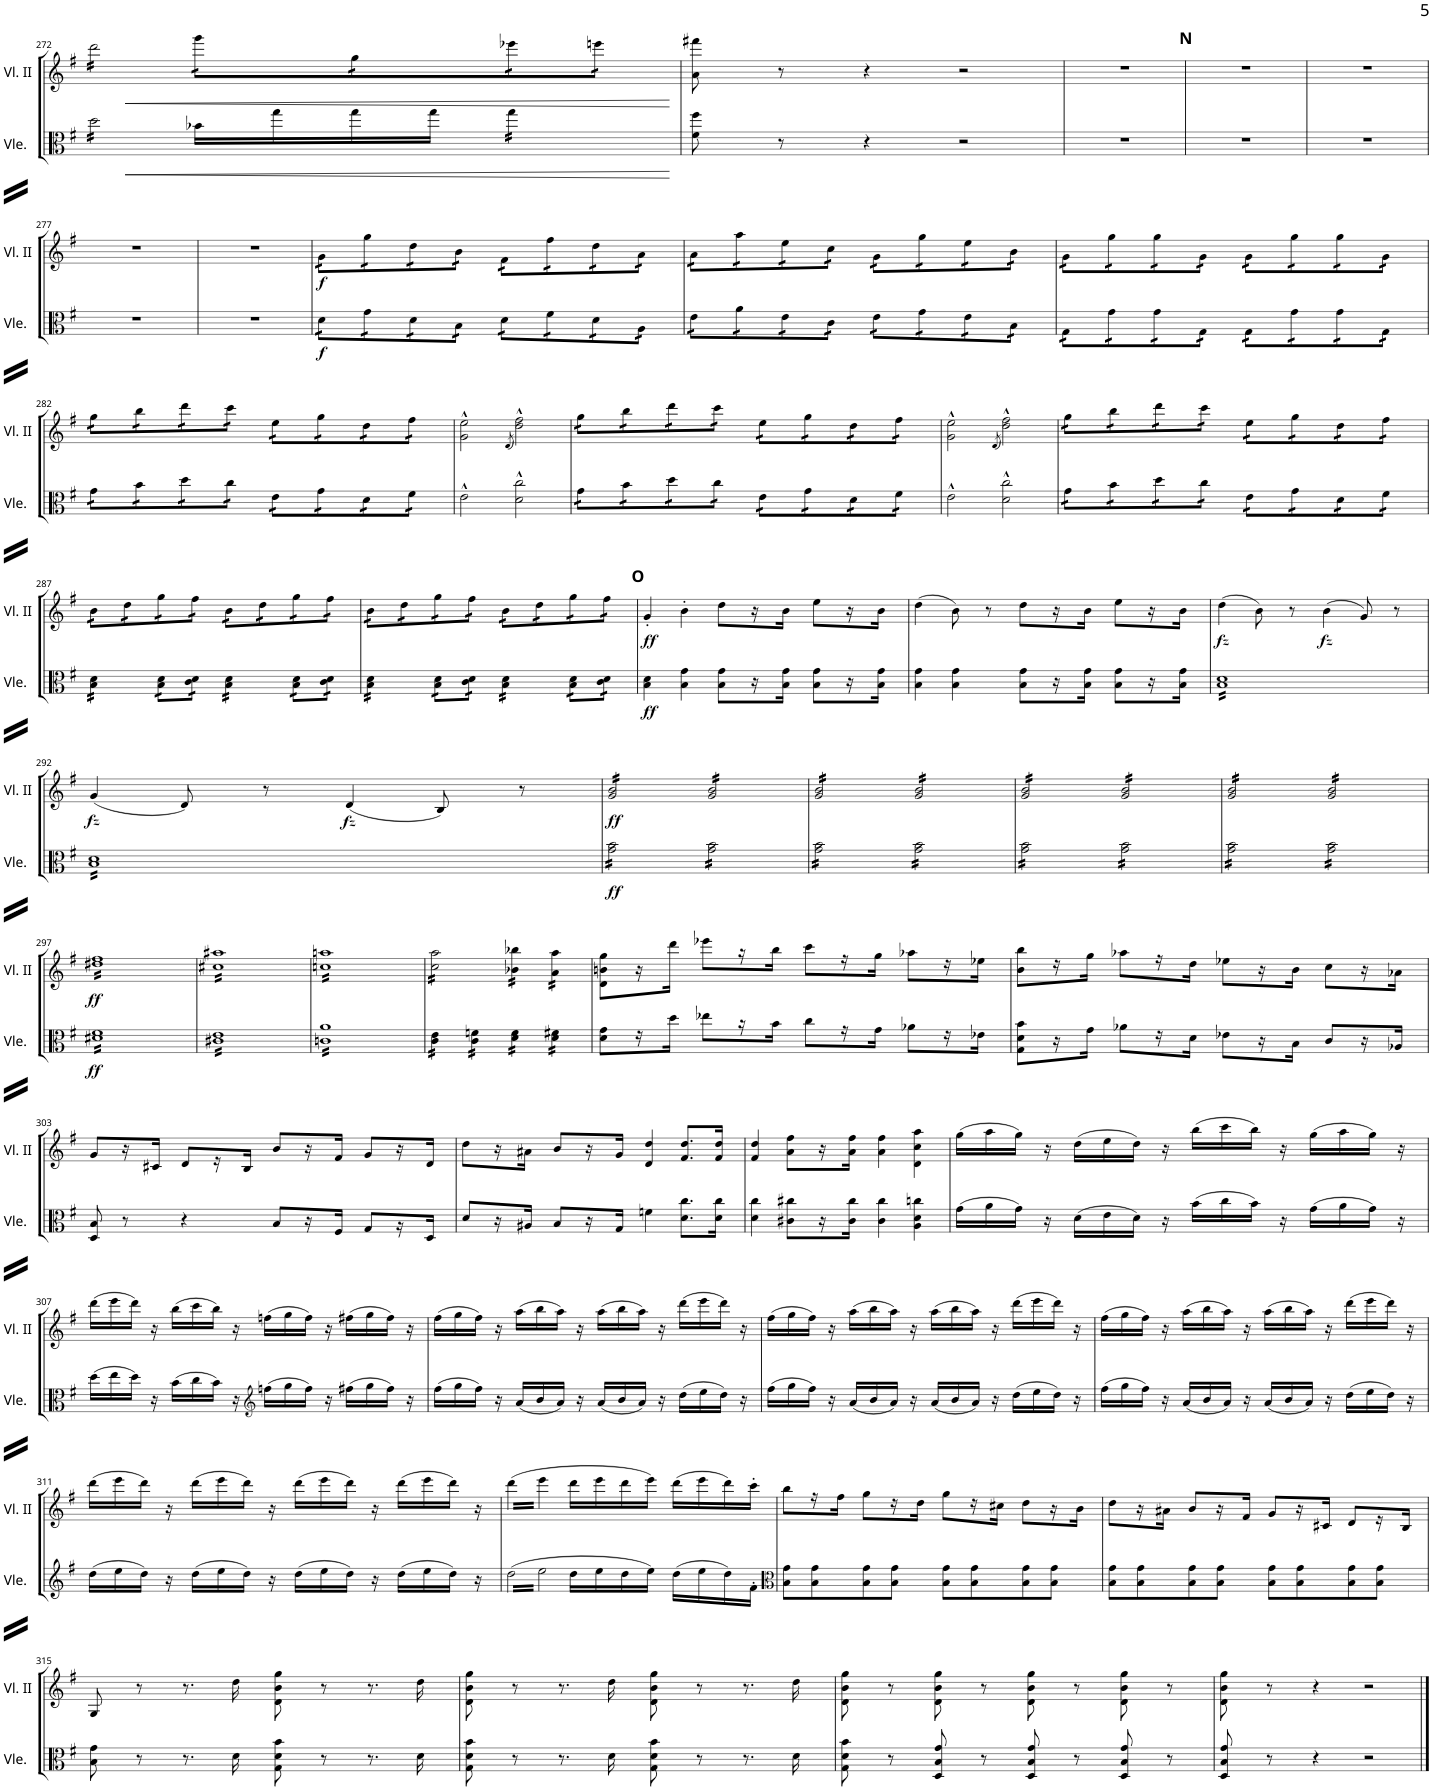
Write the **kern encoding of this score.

**kern	**dynam	**kern	**dynam
*part2	*part2	*part1	*part1
*staff2	*staff2	*staff1	*staff1
*I"Viole	*	*I"Violini II	*
*I'Vle.	*	*I'Vl. II	*
!!LO:PB:g=z
*clefC3	*	*clefG2	*
*k[f#]	*	*k[f#]	*
*M4/4	*	*M4/4	*
*met(c)	*	*met(c)	*
=272	=272	=272	=272
!	!LO:HP:b	!	!LO:HP:b
*tremolo	*	*	*
*	*	*tremolo	*
16dd\LL	<	16ddd\LL	<
16dd\	.	16ddd\	.
16dd\	.	16ddd\	.
16dd\	.	16ddd\	.
16dd\	.	16ddd\	.
16dd\	.	16ddd\	.
16dd\	.	16ddd\	.
16dd\JJ	.	16ddd\JJ	.
*Xtremolo	*	*	*
16b-X\LL	.	16ggg\LL	.
16gg\	.	16ggg\	.
16gg\	.	16gg\	.
16gg\JJ	.	16gg\	.
*tremolo	*	*	*
16gg\LL	.	16eee-X\	.
16gg\	.	16eee-X\	.
16gg\	.	16eeen\	.
16gg\JJ	.	16eeen\JJ	.
*	*	*Xtremolo	*
*Xtremolo	*	*	*
.	[	.	[
=273	=273	=273	=273
8f#\ 8ff#\	.	8a\ 8fff#X\	.
8r	.	8r	.
4r	.	4r	.
2r	.	2r	.
=274	=274	=274	=274
1r	.	1r	.
=275	=275	=275	=275
1r	.	1r	.
=276	=276	=276	=276
1r	.	1r	.
!!LO:LB:g=z
=277	=277	=277	=277
1r	.	1r	.
=278	=278	=278	=278
1r	.	1r	.
=279	=279	=279	=279
!	!LO:DY:b	!	!LO:DY:b
*tremolo	*	*	*
*	*	*tremolo	*
16d\LL	f	16g\LL	f
16d\	.	16g\	.
16g\	.	16gg\	.
16g\	.	16gg\	.
16d\	.	16dd\	.
16d\	.	16dd\	.
16B\	.	16b\	.
16B\JJ	.	16b\JJ	.
16d\LL	.	16f#\LL	.
16d\	.	16f#\	.
16f#\	.	16ff#\	.
16f#\	.	16ff#\	.
16d\	.	16dd\	.
16d\	.	16dd\	.
16A\	.	16a\	.
16A\JJ	.	16a\JJ	.
=280	=280	=280	=280
16e\LL	.	16a\LL	.
16e\	.	16a\	.
16a\	.	16aa\	.
16a\	.	16aa\	.
16e\	.	16ee\	.
16e\	.	16ee\	.
16c\	.	16cc\	.
16c\JJ	.	16cc\JJ	.
16e\LL	.	16g\LL	.
16e\	.	16g\	.
16g\	.	16gg\	.
16g\	.	16gg\	.
16e\	.	16ee\	.
16e\	.	16ee\	.
16B\	.	16b\	.
16B\JJ	.	16b\JJ	.
=281	=281	=281	=281
16G\LL	.	16g\LL	.
16G\	.	16g\	.
16g\	.	16gg\	.
16g\	.	16gg\	.
16g\	.	16gg\	.
16g\	.	16gg\	.
16G\	.	16g\	.
16G\JJ	.	16g\JJ	.
16G\LL	.	16g\LL	.
16G\	.	16g\	.
16g\	.	16gg\	.
16g\	.	16gg\	.
16g\	.	16gg\	.
16g\	.	16gg\	.
16G\	.	16g\	.
16G\JJ	.	16g\JJ	.
!!LO:LB:g=z
=282	=282	=282	=282
16g\LL	.	16gg\LL	.
16g\	.	16gg\	.
16b\	.	16bb\	.
16b\	.	16bb\	.
16dd\	.	16ddd\	.
16dd\	.	16ddd\	.
16cc\	.	16ccc\	.
16cc\JJ	.	16ccc\JJ	.
16e\LL	.	16ee\LL	.
16e\	.	16ee\	.
16g\	.	16gg\	.
16g\	.	16gg\	.
16d\	.	16dd\	.
16d\	.	16dd\	.
16f#\	.	16ff#\	.
16f#\JJ	.	16ff#\JJ	.
*	*	*Xtremolo	*
*Xtremolo	*	*	*
=283	=283	=283	=283
2e^^\	.	2g\^^ 2ee\^^	.
.	.	(8qd/	.
2d\^^ 2cc\^^	.	2dd\^^ 2ff#\^^)	.
=284	=284	=284	=284
*tremolo	*	*	*
*	*	*tremolo	*
16g\LL	.	16gg\LL	.
16g\	.	16gg\	.
16b\	.	16bb\	.
16b\	.	16bb\	.
16dd\	.	16ddd\	.
16dd\	.	16ddd\	.
16cc\	.	16ccc\	.
16cc\JJ	.	16ccc\JJ	.
16e\LL	.	16ee\LL	.
16e\	.	16ee\	.
16g\	.	16gg\	.
16g\	.	16gg\	.
16d\	.	16dd\	.
16d\	.	16dd\	.
16f#\	.	16ff#\	.
16f#\JJ	.	16ff#\JJ	.
*	*	*Xtremolo	*
*Xtremolo	*	*	*
=285	=285	=285	=285
2e^^\	.	2g\^^ 2ee\^^	.
.	.	(8qd/	.
2d\^^ 2cc\^^	.	2dd\^^ 2ff#\^^)	.
=286	=286	=286	=286
*tremolo	*	*	*
*	*	*tremolo	*
16g\LL	.	16gg\LL	.
16g\	.	16gg\	.
16b\	.	16bb\	.
16b\	.	16bb\	.
16dd\	.	16ddd\	.
16dd\	.	16ddd\	.
16cc\	.	16ccc\	.
16cc\JJ	.	16ccc\JJ	.
16e\LL	.	16ee\LL	.
16e\	.	16ee\	.
16g\	.	16gg\	.
16g\	.	16gg\	.
16d\	.	16dd\	.
16d\	.	16dd\	.
16f#\	.	16ff#\	.
16f#\JJ	.	16ff#\JJ	.
!!LO:LB:g=z
=287	=287	=287	=287
16B\ 16d\LL	.	16b\LL	.
16B\ 16d\	.	16b\	.
16B\ 16d\	.	16dd\	.
16B\ 16d\JJ	.	16dd\	.
16B\ 16d\LL	.	16gg\	.
16B\ 16d\	.	16gg\	.
16c\ 16d\	.	16ff#\	.
16c\ 16d\JJ	.	16ff#\JJ	.
16B\ 16d\LL	.	16b\LL	.
16B\ 16d\	.	16b\	.
16B\ 16d\	.	16dd\	.
16B\ 16d\JJ	.	16dd\	.
16B\ 16d\LL	.	16gg\	.
16B\ 16d\	.	16gg\	.
16c\ 16d\	.	16ff#\	.
16c\ 16d\JJ	.	16ff#\JJ	.
=288	=288	=288	=288
16B\ 16d\LL	.	16b\LL	.
16B\ 16d\	.	16b\	.
16B\ 16d\	.	16dd\	.
16B\ 16d\JJ	.	16dd\	.
16B\ 16d\LL	.	16gg\	.
16B\ 16d\	.	16gg\	.
16c\ 16d\	.	16ff#\	.
16c\ 16d\JJ	.	16ff#\JJ	.
16B\ 16d\LL	.	16b\LL	.
16B\ 16d\	.	16b\	.
16B\ 16d\	.	16dd\	.
16B\ 16d\JJ	.	16dd\	.
16B\ 16d\LL	.	16gg\	.
16B\ 16d\	.	16gg\	.
16c\ 16d\	.	16ff#\	.
16c\ 16d\JJ	.	16ff#\JJ	.
*	*	*Xtremolo	*
*Xtremolo	*	*	*
=289	=289	=289	=289
!	!LO:DY:b	!	!LO:DY:b
4B\ 4d\	ff	4g'/	ff
4B\ 4g\	.	4b'\	.
8B\ 8g\L	.	8dd\L	.
16r	.	16r	.
16B\ 16g\JJ	.	16b\JJ	.
8B\ 8g\L	.	8ee\L	.
16r	.	16r	.
16B\ 16g\JJ	.	16b\JJ	.
=290	=290	=290	=290
4B\ 4g\	.	(4dd\	.
4B\ 4g\	.	8b\)	.
.	.	8r	.
8B\ 8g\L	.	8dd\L	.
16r	.	16r	.
16B\ 16g\JJ	.	16b\JJ	.
8B\ 8g\L	.	8ee\L	.
16r	.	16r	.
16B\ 16g\JJ	.	16b\JJ	.
=291	=291	=291	=291
!	!	!	!LO:DY:b
*tremolo	*	*	*
16B 16dLL	.	(4dd\	fz
16B 16d	.	.	.
16B 16d	.	.	.
16B 16d	.	.	.
16B 16d	.	8b\)	.
16B 16d	.	.	.
16B 16d	.	8r	.
16B 16d	.	.	.
!	!	!	!LO:DY:b
16B 16d	.	(4b\	fz
16B 16d	.	.	.
16B 16d	.	.	.
16B 16d	.	.	.
16B 16d	.	8g/)	.
16B 16d	.	.	.
16B 16d	.	8r	.
16B 16dJJ	.	.	.
!!LO:LB:g=z
=292	=292	=292	=292
!	!	!	!LO:DY:b
16B 16dLL	.	(4g/	fz
16B 16d	.	.	.
16B 16d	.	.	.
16B 16d	.	.	.
16B 16d	.	8d/)	.
16B 16d	.	.	.
16B 16d	.	8r	.
16B 16d	.	.	.
!	!	!	!LO:DY:b
16B 16d	.	(4d/	fz
16B 16d	.	.	.
16B 16d	.	.	.
16B 16d	.	.	.
16B 16d	.	8B/)	.
16B 16d	.	.	.
16B 16d	.	8r	.
16B 16dJJ	.	.	.
=293	=293	=293	=293
!	!LO:DY:b	!	!LO:DY:b
*	*	*tremolo	*
16g\ 16b\LL	ff	16g/ 16b/LL	ff
16g\ 16b\	.	16g/ 16b/	.
16g\ 16b\	.	16g/ 16b/	.
16g\ 16b\	.	16g/ 16b/	.
16g\ 16b\	.	16g/ 16b/	.
16g\ 16b\	.	16g/ 16b/	.
16g\ 16b\	.	16g/ 16b/	.
16g\ 16b\JJ	.	16g/ 16b/JJ	.
16g\ 16b\LL	.	16g/ 16b/LL	.
16g\ 16b\	.	16g/ 16b/	.
16g\ 16b\	.	16g/ 16b/	.
16g\ 16b\	.	16g/ 16b/	.
16g\ 16b\	.	16g/ 16b/	.
16g\ 16b\	.	16g/ 16b/	.
16g\ 16b\	.	16g/ 16b/	.
16g\ 16b\JJ	.	16g/ 16b/JJ	.
=294	=294	=294	=294
16g\ 16b\LL	.	16g/ 16b/LL	.
16g\ 16b\	.	16g/ 16b/	.
16g\ 16b\	.	16g/ 16b/	.
16g\ 16b\	.	16g/ 16b/	.
16g\ 16b\	.	16g/ 16b/	.
16g\ 16b\	.	16g/ 16b/	.
16g\ 16b\	.	16g/ 16b/	.
16g\ 16b\JJ	.	16g/ 16b/JJ	.
16g\ 16b\LL	.	16g/ 16b/LL	.
16g\ 16b\	.	16g/ 16b/	.
16g\ 16b\	.	16g/ 16b/	.
16g\ 16b\	.	16g/ 16b/	.
16g\ 16b\	.	16g/ 16b/	.
16g\ 16b\	.	16g/ 16b/	.
16g\ 16b\	.	16g/ 16b/	.
16g\ 16b\JJ	.	16g/ 16b/JJ	.
=295	=295	=295	=295
16g\ 16b\LL	.	16g/ 16b/LL	.
16g\ 16b\	.	16g/ 16b/	.
16g\ 16b\	.	16g/ 16b/	.
16g\ 16b\	.	16g/ 16b/	.
16g\ 16b\	.	16g/ 16b/	.
16g\ 16b\	.	16g/ 16b/	.
16g\ 16b\	.	16g/ 16b/	.
16g\ 16b\JJ	.	16g/ 16b/JJ	.
16g\ 16b\LL	.	16g/ 16b/LL	.
16g\ 16b\	.	16g/ 16b/	.
16g\ 16b\	.	16g/ 16b/	.
16g\ 16b\	.	16g/ 16b/	.
16g\ 16b\	.	16g/ 16b/	.
16g\ 16b\	.	16g/ 16b/	.
16g\ 16b\	.	16g/ 16b/	.
16g\ 16b\JJ	.	16g/ 16b/JJ	.
=296	=296	=296	=296
16g\ 16b\LL	.	16g/ 16b/LL	.
16g\ 16b\	.	16g/ 16b/	.
16g\ 16b\	.	16g/ 16b/	.
16g\ 16b\	.	16g/ 16b/	.
16g\ 16b\	.	16g/ 16b/	.
16g\ 16b\	.	16g/ 16b/	.
16g\ 16b\	.	16g/ 16b/	.
16g\ 16b\JJ	.	16g/ 16b/JJ	.
16g\ 16b\LL	.	16g/ 16b/LL	.
16g\ 16b\	.	16g/ 16b/	.
16g\ 16b\	.	16g/ 16b/	.
16g\ 16b\	.	16g/ 16b/	.
16g\ 16b\	.	16g/ 16b/	.
16g\ 16b\	.	16g/ 16b/	.
16g\ 16b\	.	16g/ 16b/	.
16g\ 16b\JJ	.	16g/ 16b/JJ	.
!!LO:LB:g=z
=297	=297	=297	=297
!	!LO:DY:b	!	!LO:DY:b
16d#X 16f#LL	ff	16dd#X 16ff#LL	ff
16d#X 16f#	.	16dd#X 16ff#	.
16d#X 16f#	.	16dd#X 16ff#	.
16d#X 16f#	.	16dd#X 16ff#	.
16d#X 16f#	.	16dd#X 16ff#	.
16d#X 16f#	.	16dd#X 16ff#	.
16d#X 16f#	.	16dd#X 16ff#	.
16d#X 16f#	.	16dd#X 16ff#	.
16d#X 16f#	.	16dd#X 16ff#	.
16d#X 16f#	.	16dd#X 16ff#	.
16d#X 16f#	.	16dd#X 16ff#	.
16d#X 16f#	.	16dd#X 16ff#	.
16d#X 16f#	.	16dd#X 16ff#	.
16d#X 16f#	.	16dd#X 16ff#	.
16d#X 16f#	.	16dd#X 16ff#	.
16d#X 16f#JJ	.	16dd#X 16ff#JJ	.
=298	=298	=298	=298
16c#X 16eLL	.	16cc#X 16aa#XLL	.
16c#X 16e	.	16cc#X 16aa#X	.
16c#X 16e	.	16cc#X 16aa#X	.
16c#X 16e	.	16cc#X 16aa#X	.
16c#X 16e	.	16cc#X 16aa#X	.
16c#X 16e	.	16cc#X 16aa#X	.
16c#X 16e	.	16cc#X 16aa#X	.
16c#X 16e	.	16cc#X 16aa#X	.
16c#X 16e	.	16cc#X 16aa#X	.
16c#X 16e	.	16cc#X 16aa#X	.
16c#X 16e	.	16cc#X 16aa#X	.
16c#X 16e	.	16cc#X 16aa#X	.
16c#X 16e	.	16cc#X 16aa#X	.
16c#X 16e	.	16cc#X 16aa#X	.
16c#X 16e	.	16cc#X 16aa#X	.
16c#X 16eJJ	.	16cc#X 16aa#XJJ	.
=299	=299	=299	=299
16cn 16aLL	.	16ccn 16aanLL	.
16cn 16a	.	16ccn 16aan	.
16cn 16a	.	16ccn 16aan	.
16cn 16a	.	16ccn 16aan	.
16cn 16a	.	16ccn 16aan	.
16cn 16a	.	16ccn 16aan	.
16cn 16a	.	16ccn 16aan	.
16cn 16a	.	16ccn 16aan	.
16cn 16a	.	16ccn 16aan	.
16cn 16a	.	16ccn 16aan	.
16cn 16a	.	16ccn 16aan	.
16cn 16a	.	16ccn 16aan	.
16cn 16a	.	16ccn 16aan	.
16cn 16a	.	16ccn 16aan	.
16cn 16a	.	16ccn 16aan	.
16cn 16aJJ	.	16ccn 16aanJJ	.
=300	=300	=300	=300
16c\ 16e\LL	.	16cc\ 16aa\LL	.
16c\ 16e\	.	16cc\ 16aa\	.
16c\ 16e\	.	16cc\ 16aa\	.
16c\ 16e\JJ	.	16cc\ 16aa\	.
16c\ 16fn\LL	.	16cc\ 16aa\	.
16c\ 16fn\	.	16cc\ 16aa\	.
16c\ 16fn\	.	16cc\ 16aa\	.
16c\ 16fn\JJ	.	16cc\ 16aa\JJ	.
16d\ 16f\LL	.	16b-X\ 16bb-X\LL	.
16d\ 16f\	.	16b-X\ 16bb-X\	.
16d\ 16f\	.	16b-X\ 16bb-X\	.
16d\ 16f\JJ	.	16b-X\ 16bb-X\JJ	.
16d\ 16f#X\LL	.	16a\ 16aa\LL	.
16d\ 16f#X\	.	16a\ 16aa\	.
16d\ 16f#X\	.	16a\ 16aa\	.
16d\ 16f#X\JJ	.	16a\ 16aa\JJ	.
*	*	*Xtremolo	*
*Xtremolo	*	*	*
=301	=301	=301	=301
8d\ 8g\L	.	8d\ 8bn\ 8gg\L	.
16r	.	16r	.
16dd\JJ	.	16ddd\JJ	.
8ee-X\L	.	8eee-X\L	.
16r	.	16r	.
16b\JJ	.	16bb\JJ	.
8cc\L	.	8ccc\L	.
16r	.	16r	.
16g\JJ	.	16gg\JJ	.
8a-X\L	.	8aa-X\L	.
16r	.	16r	.
16e-X\JJ	.	16ee-X\JJ	.
=302	=302	=302	=302
8G\ 8d\ 8b\L	.	8b\ 8bb\L	.
16r	.	16r	.
16g\JJ	.	16gg\JJ	.
8a-X\L	.	8aa-X\L	.
16r	.	16r	.
16d\JJ	.	16dd\JJ	.
8e-X\L	.	8ee-X\L	.
16r	.	16r	.
16B\JJ	.	16b\JJ	.
8c/L	.	8cc\L	.
16r	.	16r	.
16A-X/JJ	.	16a-X\JJ	.
!!LO:LB:g=z
=303	=303	=303	=303
8D/ 8B/	.	8g/L	.
8r	.	16r	.
.	.	16c#X/JJ	.
4r	.	8d/L	.
.	.	16r	.
.	.	16B/JJ	.
8B/L	.	8b/L	.
16r	.	16r	.
16F#/JJ	.	16f#/JJ	.
8G/L	.	8g/L	.
16r	.	16r	.
16D/JJ	.	16d/JJ	.
=304	=304	=304	=304
8d/L	.	8dd\L	.
16r	.	16r	.
16A#X/JJ	.	16a#X\JJ	.
8B/L	.	8b/L	.
16r	.	16r	.
16G/JJ	.	16g/JJ	.
4fn\	.	4d/ 4dd/	.
8.d\ 8.cc\L	.	8.f#/ 8.dd/L	.
16d\ 16cc\Jk	.	16f#/ 16dd/Jk	.
=305	=305	=305	=305
4d\ 4cc\	.	4f#/ 4dd/	.
8c#X\ 8cc#X\L	.	8a\ 8ff#\L	.
16r	.	16r	.
16c#\ 16cc#\JJ	.	16a\ 16ff#\JJ	.
4c#\ 4cc#\	.	4a\ 4ff#\	.
4A\ 4d\ 4ccn\	.	4d\ 4cc\ 4aa\	.
=306	=306	=306	=306
(16g\LL	.	(16gg\LL	.
16a\	.	16aa\	.
16g\JJ)	.	16gg\JJ)	.
16r	.	16r	.
(16d\LL	.	(16dd\LL	.
16e\	.	16ee\	.
16d\JJ)	.	16dd\JJ)	.
16r	.	16r	.
(16b\LL	.	(16bb\LL	.
16cc\	.	16ccc\	.
16b\JJ)	.	16bb\JJ)	.
16r	.	16r	.
(16g\LL	.	(16gg\LL	.
16a\	.	16aa\	.
16g\JJ)	.	16gg\JJ)	.
16r	.	16r	.
!!LO:LB:g=z
=307	=307	=307	=307
(16dd\LL	.	(16ddd\LL	.
16ee\	.	16eee\	.
16dd\JJ)	.	16ddd\JJ)	.
16r	.	16r	.
(16b\LL	.	(16bb\LL	.
16cc\	.	16ccc\	.
16b\JJ)	.	16bb\JJ)	.
16r	.	16r	.
*clefG2	*	*	*
(16ffn\LL	.	(16ffn\LL	.
16gg\	.	16gg\	.
16ff\JJ)	.	16ff\JJ)	.
16r	.	16r	.
(16ff#X\LL	.	(16ff#X\LL	.
16gg\	.	16gg\	.
16ff#\JJ)	.	16ff#\JJ)	.
16r	.	16r	.
=308	=308	=308	=308
(16ff#\LL	.	(16ff#\LL	.
16gg\	.	16gg\	.
16ff#\JJ)	.	16ff#\JJ)	.
16r	.	16r	.
(16a/LL	.	(16aa\LL	.
16b/	.	16bb\	.
16a/JJ)	.	16aa\JJ)	.
16r	.	16r	.
(16a/LL	.	(16aa\LL	.
16b/	.	16bb\	.
16a/JJ)	.	16aa\JJ)	.
16r	.	16r	.
(16dd\LL	.	(16ddd\LL	.
16ee\	.	16eee\	.
16dd\JJ)	.	16ddd\JJ)	.
16r	.	16r	.
=309	=309	=309	=309
(16ff#\LL	.	(16ff#\LL	.
16gg\	.	16gg\	.
16ff#\JJ)	.	16ff#\JJ)	.
16r	.	16r	.
(16a/LL	.	(16aa\LL	.
16b/	.	16bb\	.
16a/JJ)	.	16aa\JJ)	.
16r	.	16r	.
(16a/LL	.	(16aa\LL	.
16b/	.	16bb\	.
16a/JJ)	.	16aa\JJ)	.
16r	.	16r	.
(16dd\LL	.	(16ddd\LL	.
16ee\	.	16eee\	.
16dd\JJ)	.	16ddd\JJ)	.
16r	.	16r	.
=310	=310	=310	=310
(16ff#\LL	.	(16ff#\LL	.
16gg\	.	16gg\	.
16ff#\JJ)	.	16ff#\JJ)	.
16r	.	16r	.
(16a/LL	.	(16aa\LL	.
16b/	.	16bb\	.
16a/JJ)	.	16aa\JJ)	.
16r	.	16r	.
(16a/LL	.	(16aa\LL	.
16b/	.	16bb\	.
16a/JJ)	.	16aa\JJ)	.
16r	.	16r	.
(16dd\LL	.	(16ddd\LL	.
16ee\	.	16eee\	.
16dd\JJ)	.	16ddd\JJ)	.
16r	.	16r	.
!!LO:LB:g=z
=311	=311	=311	=311
(16dd\LL	.	(16ddd\LL	.
16ee\	.	16eee\	.
16dd\JJ)	.	16ddd\JJ)	.
16r	.	16r	.
(16dd\LL	.	(16ddd\LL	.
16ee\	.	16eee\	.
16dd\JJ)	.	16ddd\JJ)	.
16r	.	16r	.
(16dd\LL	.	(16ddd\LL	.
16ee\	.	16eee\	.
16dd\JJ)	.	16ddd\JJ)	.
16r	.	16r	.
(16dd\LL	.	(16ddd\LL	.
16ee\	.	16eee\	.
16dd\JJ)	.	16ddd\JJ)	.
16r	.	16r	.
=312	=312	=312	=312
*tremolo	*	*	*
*	*	*tremolo	*
(32dd\LLL	.	(32ddd\LLL	.
32ee\	.	32eee\	.
32dd\	.	32ddd\	.
32ee\	.	32eee\	.
32dd\	.	32ddd\	.
32ee\	.	32eee\	.
32dd\	.	32ddd\	.
32ee\	.	32eee\	.
32dd\	.	32ddd\	.
32ee\	.	32eee\	.
32dd\	.	32ddd\	.
32ee\	.	32eee\	.
32dd\	.	32ddd\	.
32ee\	.	32eee\	.
32dd\	.	32ddd\	.
32ee\JJJ	.	32eee\JJJ	.
*	*	*Xtremolo	*
*Xtremolo	*	*	*
16dd\LL	.	16ddd\LL	.
.	.	.	.
16ee\	.	16eee\	.
.	.	.	.
16dd\	.	16ddd\	.
.	.	.	.
16ee\JJ)	.	16eee\JJ)	.
.	.	.	.
(16dd\LL	.	(16ddd\LL	.
16ee\	.	16eee\	.
16dd\)	.	16ddd\)	.
16f#'\JJ	.	16ccc'\JJ	.
=313	=313	=313	=313
*clefC3	*	*	*
8B\ 8g\L	.	8bb\L	.
8B\ 8g\	.	16r	.
.	.	16ff#\JJ	.
8B\ 8g\	.	8gg\L	.
8B\ 8g\J	.	16r	.
.	.	16dd\JJ	.
8B\ 8g\L	.	8gg\L	.
8B\ 8g\	.	16r	.
.	.	16cc#X\JJ	.
8B\ 8g\	.	8dd\L	.
8B\ 8g\J	.	16r	.
.	.	16b\JJ	.
=314	=314	=314	=314
8B\ 8g\L	.	8dd\L	.
8B\ 8g\	.	16r	.
.	.	16a#X\JJ	.
8B\ 8g\	.	8b/L	.
8B\ 8g\J	.	16r	.
.	.	16f#/JJ	.
8B\ 8g\L	.	8g/L	.
8B\ 8g\	.	16r	.
.	.	16c#X/JJ	.
8B\ 8g\	.	8d/L	.
8B\ 8g\J	.	16r	.
.	.	16B/JJ	.
!!LO:LB:g=z
=315	=315	=315	=315
8B\ 8g\	.	8G/	.
8r	.	8r	.
8.r	.	8.r	.
16d\	.	16dd\	.
8G\ 8d\ 8b\	.	8d\ 8b\ 8gg\	.
8r	.	8r	.
8.r	.	8.r	.
16d\	.	16dd\	.
=316	=316	=316	=316
8G\ 8d\ 8b\	.	8d\ 8b\ 8gg\	.
8r	.	8r	.
8.r	.	8.r	.
16d\	.	16dd\	.
8G\ 8d\ 8b\	.	8d\ 8b\ 8gg\	.
8r	.	8r	.
8.r	.	8.r	.
16d\	.	16dd\	.
=317	=317	=317	=317
8G\ 8d\ 8b\	.	8d\ 8b\ 8gg\	.
8r	.	8r	.
8D/ 8B/ 8g/	.	8d\ 8b\ 8gg\	.
8r	.	8r	.
8D/ 8B/ 8g/	.	8d\ 8b\ 8gg\	.
8r	.	8r	.
8D/ 8B/ 8g/	.	8d\ 8b\ 8gg\	.
8r	.	8r	.
=318	=318	=318	=318
8D/ 8B/ 8g/	.	8d\ 8b\ 8gg\	.
8r	.	8r	.
4r	.	4r	.
2r	.	2r	.
==	==	==	==
*-	*-	*-	*-
